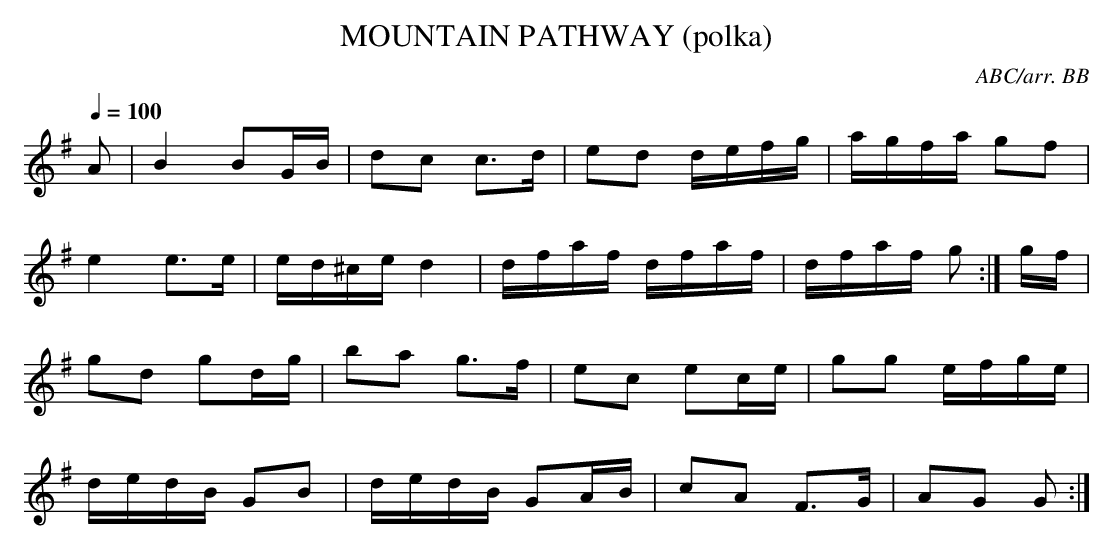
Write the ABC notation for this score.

X:1
T:MOUNTAIN PATHWAY (polka)\
C:ABC/arr. BB\
L:1/8\
M:2/4\
Q:1/4=100\
K:G\
A|B2 BG/B/|dc c>d|ed d/e/f/g/|a/g/f/a/ gf|\
e2 e>e|e/d/^c/e/ d2|d/f/a/f/ d/f/a/f/|d/f/a/f/ g :|\
g/f/|gd gd/g/|ba g>f|ec ec/e/|gg e/f/g/e/|\
d/e/d/B/ GB|d/e/d/B/ GA/B/|cA F>G|AG G :|\
\
\
\
\
